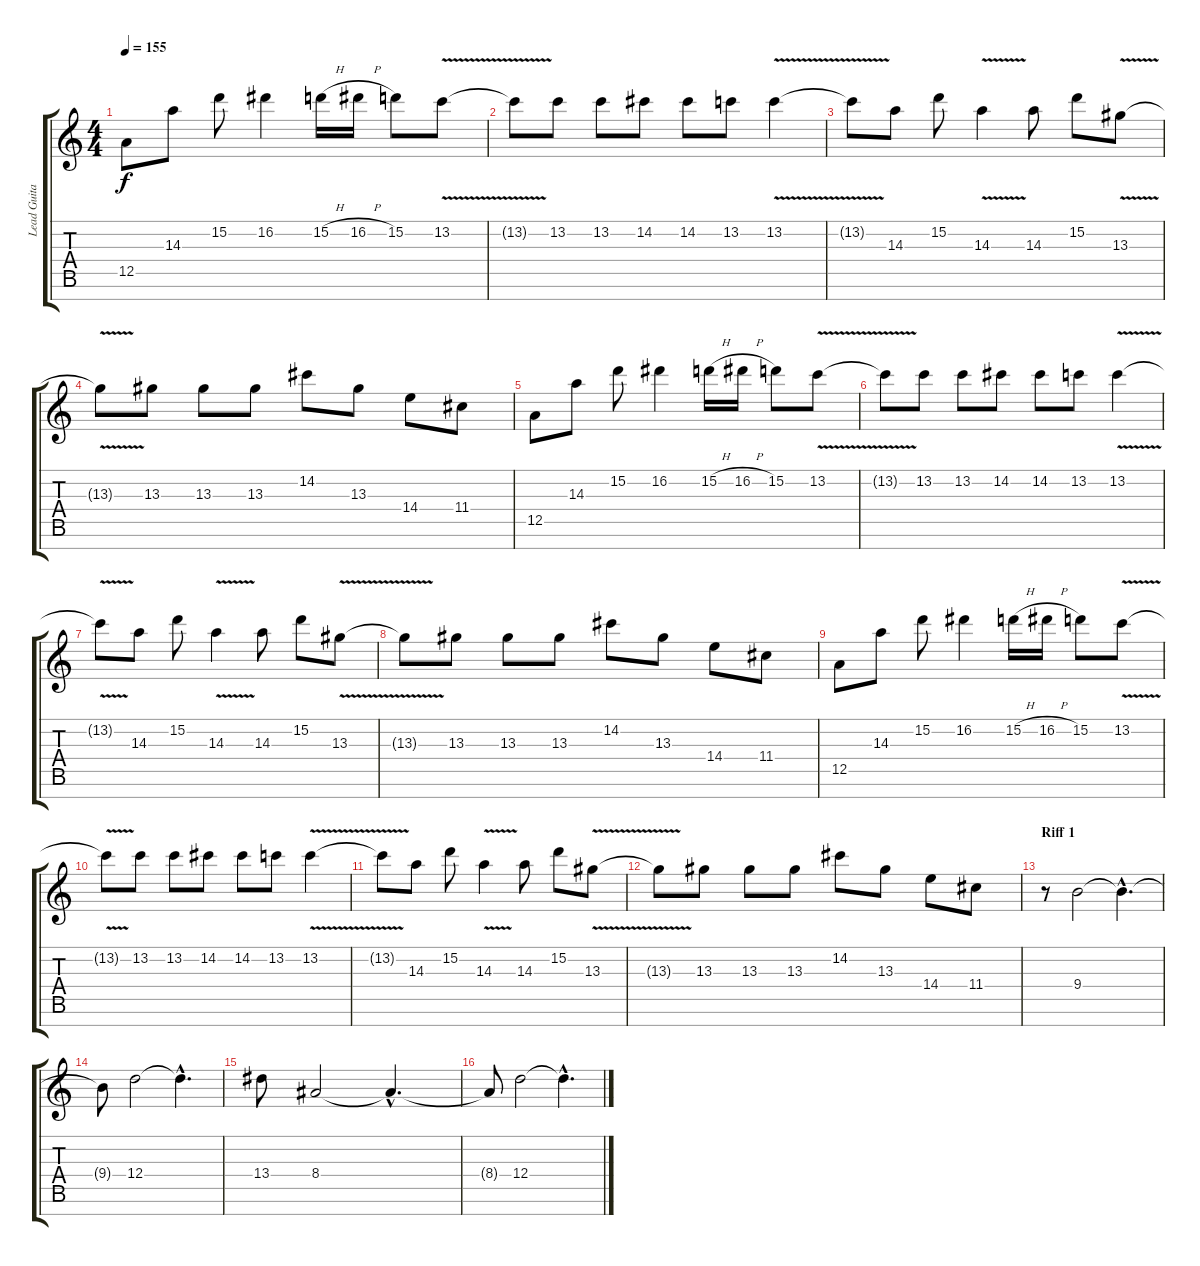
\track ("Lead Guitar" "Lead Guita") {instrument distortionguitar}
\staff {score tabs}
\tuning (E4 B3 G3 D3 A2 E2 B1) {hide}
\ts (4 4)
\tempo 155
\clef g2
\ks c
12.5.8{dy f} 14.3.8 15.2.8 16.2.4 15.2{h}.16 16.2{h}.16 15.2.8 13.2{v}.8 |
13.2{t}.8 13.2.8 13.2.8 14.2.8 14.2.8 13.2.8 13.2{v}.4 |
13.2{t}.8 14.3.8 15.2.8 14.3{v}.4 14.3.8 15.2.8 13.3{v}.8 |
13.3{t}.8 13.3.8 13.3.8 13.3.8 14.2.8 13.3.8 14.4.8 11.4.8 |
12.5.8 14.3.8 15.2.8 16.2.4 15.2{h}.16 16.2{h}.16 15.2.8 13.2{v}.8 |
13.2{t}.8 13.2.8 13.2.8 14.2.8 14.2.8 13.2.8 13.2{v}.4 |
13.2{t}.8 14.3.8 15.2.8 14.3{v}.4 14.3.8 15.2.8 13.3{v}.8 |
13.3{t}.8 13.3.8 13.3.8 13.3.8 14.2.8 13.3.8 14.4.8 11.4.8 |
12.5.8 14.3.8 15.2.8 16.2.4 15.2{h}.16 16.2{h}.16 15.2.8 13.2{v}.8 |
13.2{t}.8 13.2.8 13.2.8 14.2.8 14.2.8 13.2.8 13.2{v}.4 |
13.2{t}.8 14.3.8 15.2.8 14.3{v}.4 14.3.8 15.2.8 13.3{v}.8 |
13.3{t}.8 13.3.8 13.3.8 13.3.8 14.2.8 13.3.8 14.4.8 11.4.8 |
\section ("" "Riff 1")
r.8 9.4.2 9.4{hac t}.4{d} |
9.4{t}.8 12.4.2 12.4{hac t}.4{d} |
13.4.8 8.4.2 8.4{hac t}.4{d} |
8.4{t}.8 12.4.2 12.4{hac t}.4{d}
